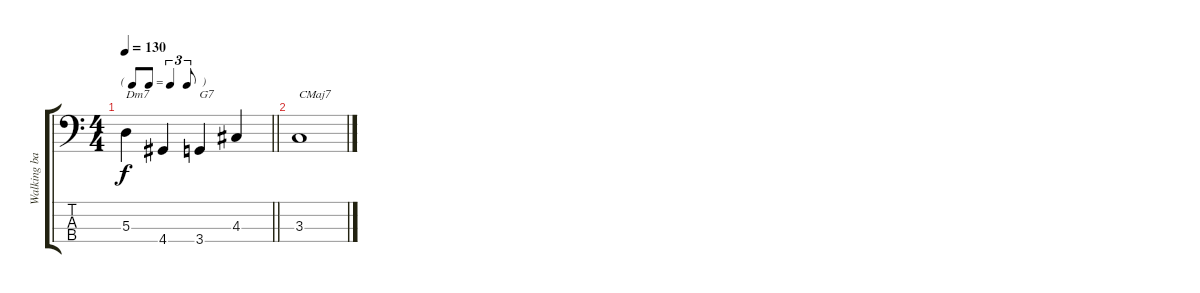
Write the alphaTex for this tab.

\track ("Walking bass" "Walking ba") {instrument electricbassfinger}
\staff {score tabs}
\tuning (G2 D2 A1 E1) {hide}
\ts (4 4)
\tf triplet8th
\tempo 130
\clef f4
\barLineRight lightlight
\ks c
5.3.4{txt "Dm7" dy f} 4.4.4 3.4.4{txt "G7"} 4.3.4 |
3.3.1{txt "CMaj7"}
